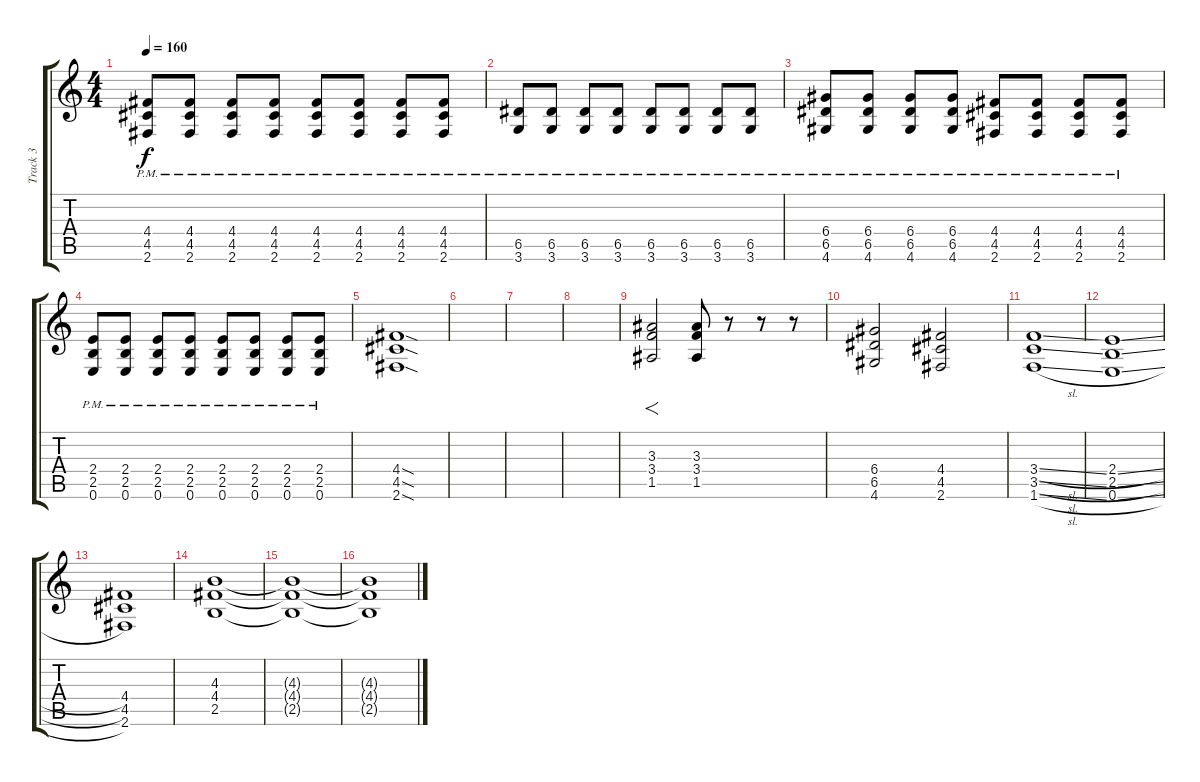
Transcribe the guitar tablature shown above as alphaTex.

\track ("Track 3" "Track 3") {instrument overdrivenguitar}
\staff {score tabs}
\tuning (E4 B3 G3 D3 A2 E2) {hide}
\ts (4 4)
\tempo 160
\clef g2
\ks c
(4.4{pm} 4.5{pm} 2.6{pm}).8{dy f} (4.4{pm} 4.5{pm} 2.6{pm}).8 (4.4{pm} 4.5{pm} 2.6{pm}).8 (4.4{pm} 4.5{pm} 2.6{pm}).8 (4.4{pm} 4.5{pm} 2.6{pm}).8 (4.4{pm} 4.5{pm} 2.6{pm}).8 (4.4{pm} 4.5{pm} 2.6{pm}).8 (4.4{pm} 4.5{pm} 2.6{pm}).8 |
(6.5{pm} 3.6{pm}).8 (6.5{pm} 3.6{pm}).8 (6.5{pm} 3.6{pm}).8 (6.5{pm} 3.6{pm}).8 (6.5{pm} 3.6{pm}).8 (6.5{pm} 3.6{pm}).8 (6.5{pm} 3.6{pm}).8 (6.5{pm} 3.6{pm}).8 |
(6.4{pm} 6.5{pm} 4.6{pm}).8 (6.4{pm} 6.5{pm} 4.6{pm}).8 (6.4{pm} 6.5{pm} 4.6{pm}).8 (6.4{pm} 6.5{pm} 4.6{pm}).8 (4.4{pm} 4.5{pm} 2.6{pm}).8 (4.4{pm} 4.5{pm} 2.6{pm}).8 (4.4{pm} 4.5{pm} 2.6{pm}).8 (4.4{pm} 4.5{pm} 2.6{pm}).8 |
(2.4{pm} 2.5{pm} 0.6{pm}).8 (2.4{pm} 2.5{pm} 0.6{pm}).8 (2.4{pm} 2.5{pm} 0.6{pm}).8 (2.4{pm} 2.5{pm} 0.6{pm}).8 (2.4{pm} 2.5{pm} 0.6{pm}).8 (2.4{pm} 2.5{pm} 0.6{pm}).8 (2.4{pm} 2.5{pm} 0.6{pm}).8 (2.4{pm} 2.5{pm} 0.6{pm}).8 |
(4.4{sod} 4.5{sod} 2.6{sod}).1 |
|
|
|
(3.3 3.4 1.5).2{f} (3.3 3.4 1.5).8 r.8 r.8 r.8 |
(6.4 6.5 4.6).2 (4.4 4.5 2.6).2 |
(3.4{sl} 3.5{sl} 1.6{sl}).1 |
(2.4{sl} 2.5{sl} 0.6{sl}).1 |
(4.4 4.5 2.6).1 |
(4.3 4.4 2.5).1 |
(4.3{t} 4.4{t} 2.5{t}).1 |
(4.3{t} 4.4{t} 2.5{t}).1
